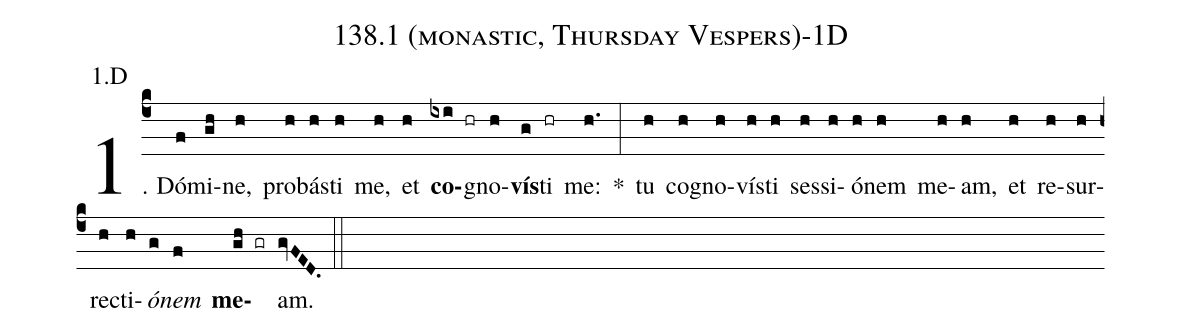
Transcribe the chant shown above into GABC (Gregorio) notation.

name: 138.1 (monastic, Thursday Vespers)-1D;
annotation: 1.D;
%%
(c4)1. Dó(f)mi(gh)ne,(h) pro(h)bás(h)ti(h) me,(h) et(h) <b>co</b>(ixi hr)gno(h)<b>vís</b>(g)ti(hr) me:(h.) *(:) tu(h) co(h)gno(h)vís(h)ti(h) ses(h)si(h)ó(h)nem(h) me(h)am,(h) et(h) re(h)sur(h)rec(h)ti(h)<i>ó</i>(g)<i>nem</i>(f) <b>me</b>(gh gr)am.(gvFED.) (::)
